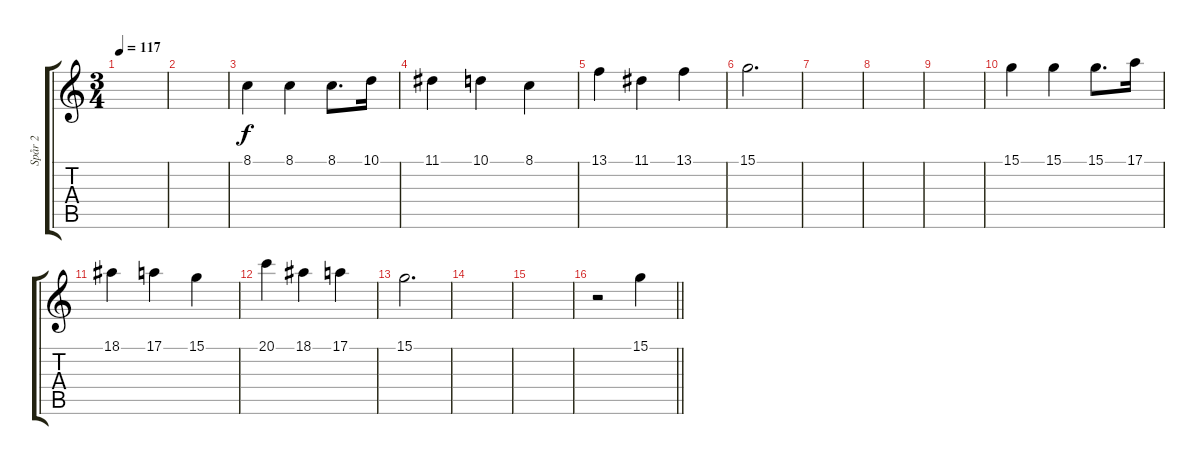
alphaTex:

\track ("Spår 2" "Spår 2") {instrument acousticgrandpiano}
\staff {score tabs}
\tuning (E4 B3 G3 D3 A2 E2) {hide}
\ts (3 4)
\tempo 117
\clef g2
\ks c
|
|
8.1.4 8.1.4 8.1.8{d} 10.1.16 |
11.1.4 10.1.4 8.1.4 |
13.1.4 11.1.4 13.1.4 |
15.1.2{d} |
|
|
|
15.1.4 15.1.4 15.1.8{d} 17.1.16 |
18.1.4 17.1.4 15.1.4 |
20.1.4 18.1.4 17.1.4 |
15.1.2{d} |
|
|
\barLineRight lightlight
r.2 15.1.4
